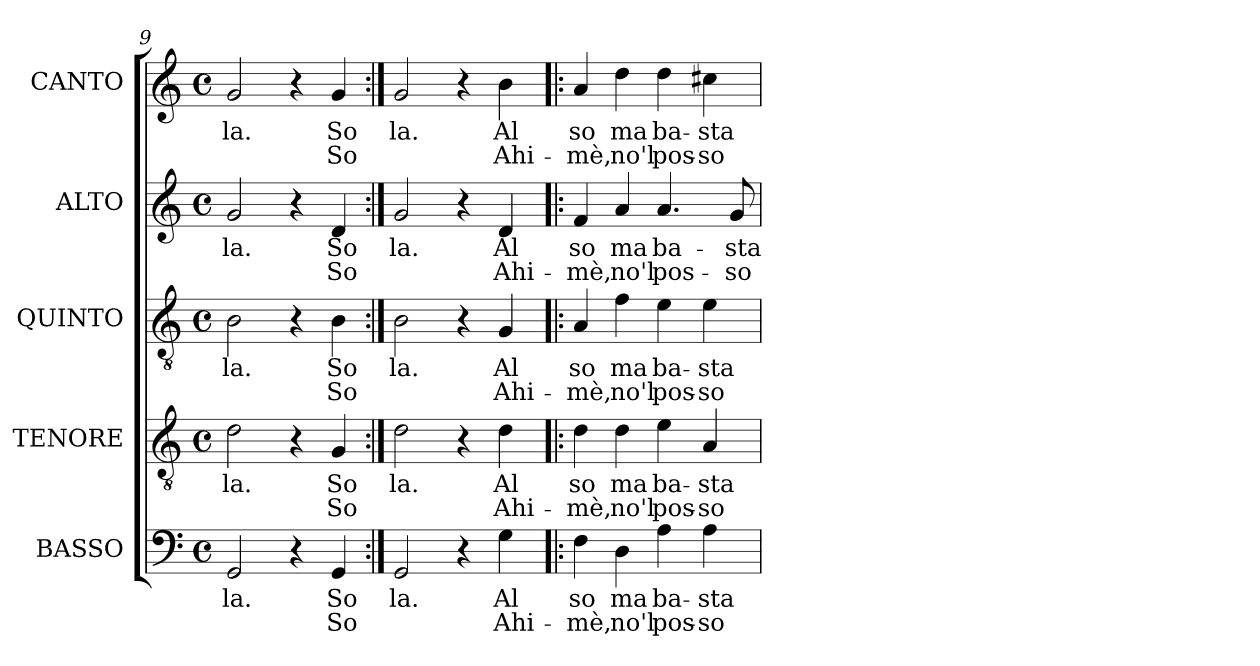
**kern	**text	**text	**kern	**text	**text	**kern	**text	**text	**kern	**text	**text	**kern	**text	**text
*part5	*part5	*part5	*part4	*part4	*part4	*part3	*part3	*part3	*part2	*part2	*part2	*part1	*part1	*part1
*staff5	*staff5	*staff5	*staff4	*staff4	*staff4	*staff3	*staff3	*staff3	*staff2	*staff2	*staff2	*staff1	*staff1	*staff1
*I"BASSO	*	*	*I"TENORE	*	*	*I"QUINTO	*	*	*I"ALTO	*	*	*I"CANTO	*	*
*I'B.	*	*	*I'T.	*	*	*I'Q.	*	*	*I'A.	*	*	*	*	*
*clefF4	*	*	*clefGv2	*	*	*clefGv2	*	*	*clefG2	*	*	*clefG2	*	*
*	*	*	*ITrd7c12	*	*	*ITrd7c12	*	*	*	*	*	*	*	*
*k[]	*	*	*k[]	*	*	*k[]	*	*	*k[]	*	*	*k[]	*	*
*C:	*	*	*C:	*	*	*C:	*	*	*C:	*	*	*C:	*	*
*M4/4	*	*	*M4/4	*	*	*M4/4	*	*	*M4/4	*	*	*M4/4	*	*
*met(c)	*	*	*met(c)	*	*	*met(c)	*	*	*met(c)	*	*	*met(c)	*	*
=9	=9	=9	=9	=9	=9	=9	=9	=9	=9	=9	=9	=9	=9	=9
!	!LO:LY:b:color=#000000	!	!	!	!	!	!	!	!	!	!	!	!	!
!	!	!	!	!LO:LY:b:color=#000000	!	!	!	!	!	!	!	!	!	!
!	!	!	!	!	!	!	!LO:LY:b:color=#000000	!	!	!	!	!	!	!
!	!	!	!	!	!	!	!	!	!	!LO:LY:b:color=#000000	!	!	!	!
!	!	!	!	!	!	!	!	!	!	!	!	!	!LO:LY:b:color=#000000	!
2GGi/	la.	.	2Di\	la.	.	2BBi\	la.	.	2gi/	la.	.	2gi/	la.	.
4r	.	.	4r	.	.	4r	.	.	4r	.	.	4r	.	.
!	!LO:LY:b:color=#000000	!LO:LY:b:color=#000000	!	!	!	!	!	!	!	!	!	!	!	!
!	!	!	!	!LO:LY:b:color=#000000	!LO:LY:b:color=#000000	!	!	!	!	!	!	!	!	!
!	!	!	!	!	!	!	!LO:LY:b:color=#000000	!LO:LY:b:color=#000000	!	!	!	!	!	!
!	!	!	!	!	!	!	!	!	!	!LO:LY:b:color=#000000	!LO:LY:b:color=#000000	!	!	!
!	!	!	!	!	!	!	!	!	!	!	!	!	!LO:LY:b:color=#000000	!LO:LY:b:color=#000000
4GGi/	So	So	4GGi/	So	So	4BBi\	So	So	4di/	So	So	4gi/	So	So
!!LO:PB:g=z
=10:|!	=10:|!	=10:|!	=10:|!	=10:|!	=10:|!	=10:|!	=10:|!	=10:|!	=10:|!	=10:|!	=10:|!	=10:|!	=10:|!	=10:|!
!	!LO:LY:b:color=#000000	!	!	!	!	!	!	!	!	!	!	!	!	!
!	!	!	!	!LO:LY:b:color=#000000	!	!	!	!	!	!	!	!	!	!
!	!	!	!	!	!	!	!LO:LY:b:color=#000000	!	!	!	!	!	!	!
!	!	!	!	!	!	!	!	!	!	!LO:LY:b:color=#000000	!	!	!	!
!	!	!	!	!	!	!	!	!	!	!	!	!	!LO:LY:b:color=#000000	!
2GGi/	la.	.	2Di\	la.	.	2BBi\	la.	.	2gi/	la.	.	2gi/	la.	.
4r	.	.	4r	.	.	4r	.	.	4r	.	.	4r	.	.
!	!LO:LY:b:color=#000000	!LO:LY:b:color=#000000	!	!	!	!	!	!	!	!	!	!	!	!
!	!	!	!	!LO:LY:b:color=#000000	!LO:LY:b:color=#000000	!	!	!	!	!	!	!	!	!
!	!	!	!	!	!	!	!LO:LY:b:color=#000000	!LO:LY:b:color=#000000	!	!	!	!	!	!
!	!	!	!	!	!	!	!	!	!	!LO:LY:b:color=#000000	!LO:LY:b:color=#000000	!	!	!
!	!	!	!	!	!	!	!	!	!	!	!	!	!LO:LY:b:color=#000000	!LO:LY:b:color=#000000
4Gi\	Al	Ahi-	4Di\	Al	Ahi-	4GGi/	Al	Ahi-	4di/	Al	Ahi-	4bi\	Al	Ahi-
=11!|:	=11!|:	=11!|:	=11!|:	=11!|:	=11!|:	=11!|:	=11!|:	=11!|:	=11!|:	=11!|:	=11!|:	=11!|:	=11!|:	=11!|:
!	!LO:LY:b:color=#000000	!LO:LY:b:color=#000000	!	!	!	!	!	!	!	!	!	!	!	!
!	!	!	!	!LO:LY:b:color=#000000	!LO:LY:b:color=#000000	!	!	!	!	!	!	!	!	!
!	!	!	!	!	!	!	!LO:LY:b:color=#000000	!LO:LY:b:color=#000000	!	!	!	!	!	!
!	!	!	!	!	!	!	!	!	!	!LO:LY:b:color=#000000	!LO:LY:b:color=#000000	!	!	!
!	!	!	!	!	!	!	!	!	!	!	!	!	!LO:LY:b:color=#000000	!LO:LY:b:color=#000000
4Fi\	so	-mè,	4Di\	so	-mè,	4AAi/	so	-mè,	4fi/	so	-mè,	4ai/	so	-mè,
!	!LO:LY:b:color=#000000	!LO:LY:b:color=#000000	!	!	!	!	!	!	!	!	!	!	!	!
!	!	!	!	!LO:LY:b:color=#000000	!LO:LY:b:color=#000000	!	!	!	!	!	!	!	!	!
!	!	!	!	!	!	!	!LO:LY:b:color=#000000	!LO:LY:b:color=#000000	!	!	!	!	!	!
!	!	!	!	!	!	!	!	!	!	!LO:LY:b:color=#000000	!LO:LY:b:color=#000000	!	!	!
!	!	!	!	!	!	!	!	!	!	!	!	!	!LO:LY:b:color=#000000	!LO:LY:b:color=#000000
4Di\	ma	no'l	4Di\	ma	no'l	4Fi\	ma	no'l	4ai/	ma	no'l	4ddi\	ma	no'l
!	!LO:LY:b:color=#000000	!LO:LY:b:color=#000000	!	!	!	!	!	!	!	!	!	!	!	!
!	!	!	!	!LO:LY:b:color=#000000	!LO:LY:b:color=#000000	!	!	!	!	!	!	!	!	!
!	!	!	!	!	!	!	!LO:LY:b:color=#000000	!LO:LY:b:color=#000000	!	!	!	!	!	!
!	!	!	!	!	!	!	!	!	!	!LO:LY:b:color=#000000	!LO:LY:b:color=#000000	!	!	!
!	!	!	!	!	!	!	!	!	!	!	!	!	!LO:LY:b:color=#000000	!LO:LY:b:color=#000000
4Ai\	ba-	pos-	4Ei\	ba-	pos-	4Ei\	ba-	pos-	4.ai/	ba-	pos-	4ddi\	ba-	pos-
!	!LO:LY:b:color=#000000	!LO:LY:b:color=#000000	!	!	!	!	!	!	!	!	!	!	!	!
!	!	!	!	!LO:LY:b:color=#000000	!LO:LY:b:color=#000000	!	!	!	!	!	!	!	!	!
!	!	!	!	!	!	!	!LO:LY:b:color=#000000	!LO:LY:b:color=#000000	!	!	!	!	!	!
!	!	!	!	!	!	!	!	!	!	!	!	!	!LO:LY:b:color=#000000	!LO:LY:b:color=#000000
4Ai\	-sta	-so	4AAi/	-sta	-so	4Ei\	-sta	-so	.	.	.	4cc#Xi\	-sta	-so
!	!	!	!	!	!	!	!	!	!	!LO:LY:b:color=#000000	!LO:LY:b:color=#000000	!	!	!
.	.	.	.	.	.	.	.	.	8gi/	-sta	-so	.	.	.
=	=	=	=	=	=	=	=	=	=	=	=	=	=	=
*-	*-	*-	*-	*-	*-	*-	*-	*-	*-	*-	*-	*-	*-	*-
